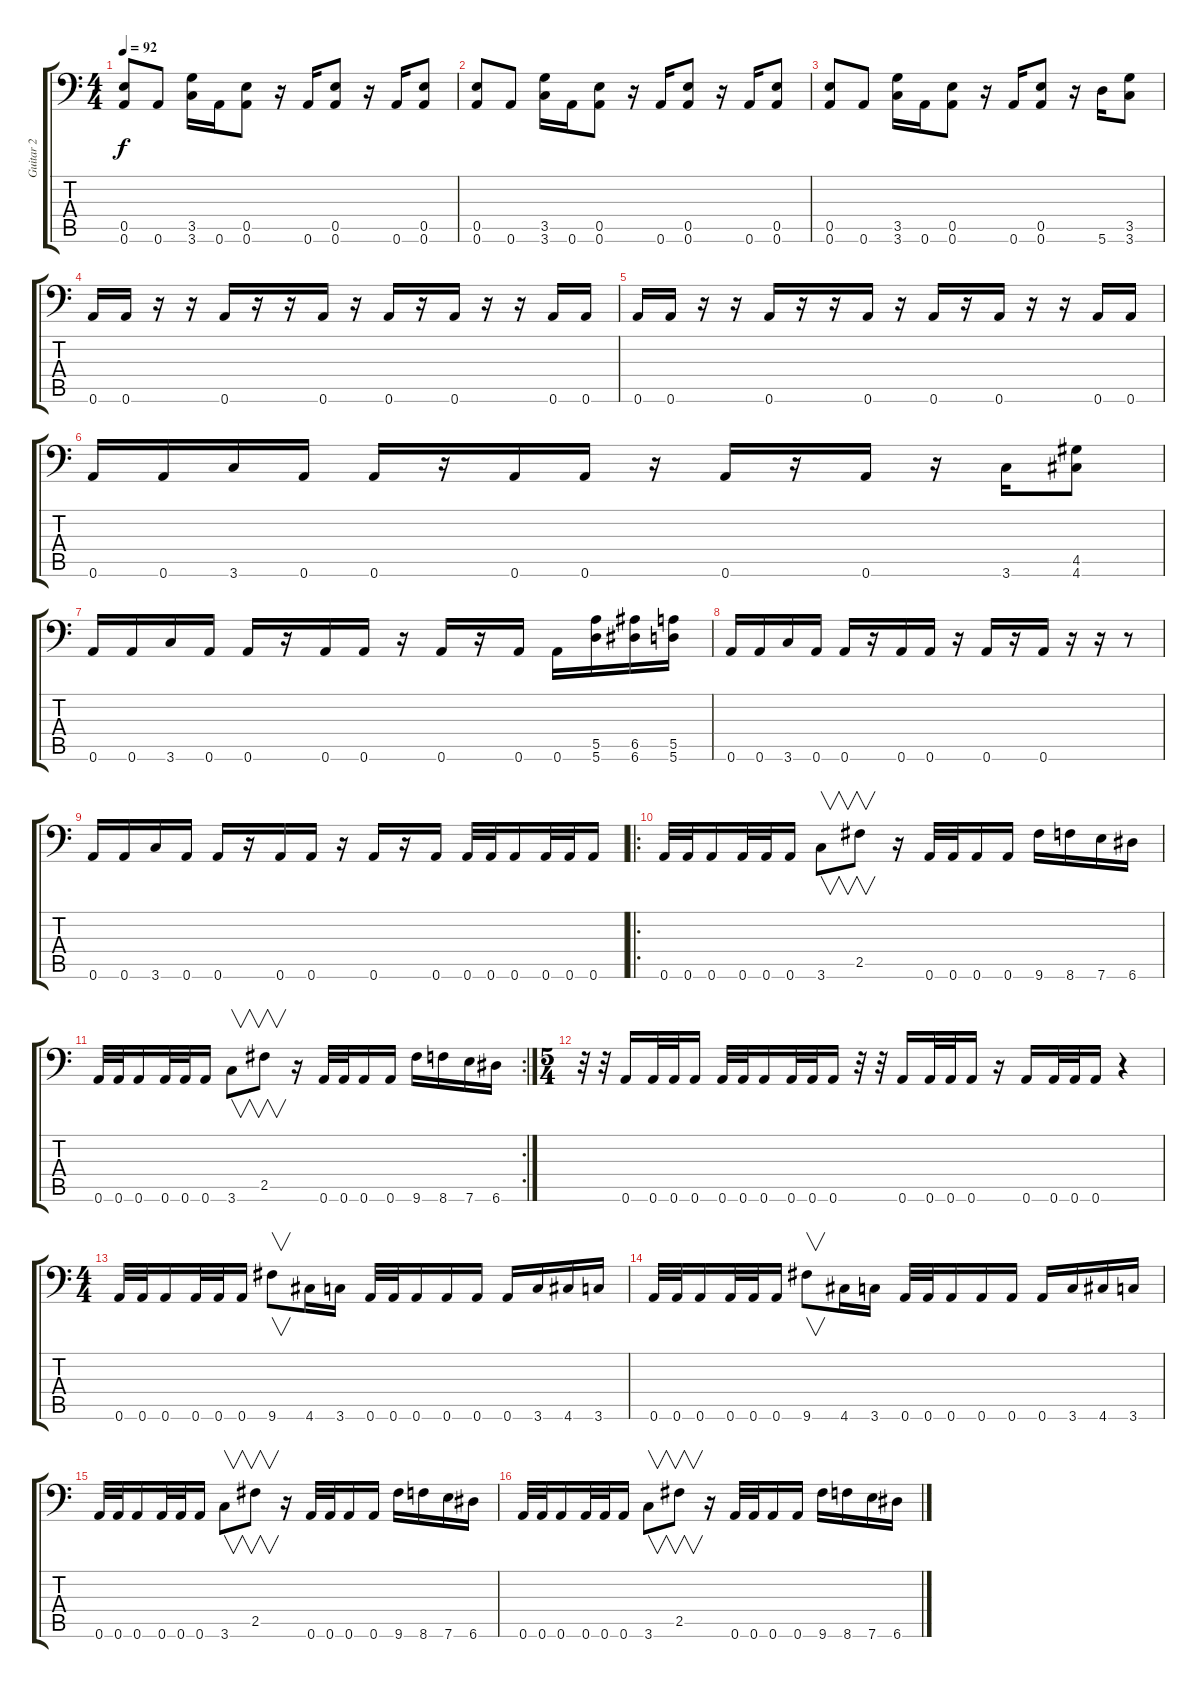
\track ("Guitar 2" "Guitar 2") {instrument distortionguitar}
\staff {score tabs}
\tuning (B3 Gb3 D3 A2 E2 A1) {hide}
\ts (4 4)
\tempo 92
\clef f4
\ks c
(0.5 0.6).8{dy f} 0.6.8 (3.5 3.6).16 0.6.16 (0.5 0.6).8 r.16 0.6.16 (0.5 0.6).8 r.16 0.6.16 (0.5 0.6).8 |
(0.5 0.6).8 0.6.8 (3.5 3.6).16 0.6.16 (0.5 0.6).8 r.16 0.6.16 (0.5 0.6).8 r.16 0.6.16 (0.5 0.6).8 |
(0.5 0.6).8 0.6.8 (3.5 3.6).16 0.6.16 (0.5 0.6).8 r.16 0.6.16 (0.5 0.6).8 r.16 5.6.16 (3.5 3.6).8 |
0.6.16 0.6.16 r.16 r.16 0.6.16 r.16 r.16 0.6.16 r.16 0.6.16 r.16 0.6.16 r.16 r.16 0.6.16 0.6.16 |
0.6.16 0.6.16 r.16 r.16 0.6.16 r.16 r.16 0.6.16 r.16 0.6.16 r.16 0.6.16 r.16 r.16 0.6.16 0.6.16 |
0.6.16 0.6.16 3.6.16 0.6.16 0.6.16 r.16 0.6.16 0.6.16 r.16 0.6.16 r.16 0.6.16 r.16 3.6.16 (4.5 4.6).8 |
0.6.16 0.6.16 3.6.16 0.6.16 0.6.16 r.16 0.6.16 0.6.16 r.16 0.6.16 r.16 0.6.16 0.6.16 (5.5 5.6).16 (6.5 6.6).16 (5.5 5.6).16 |
0.6.16 0.6.16 3.6.16 0.6.16 0.6.16 r.16 0.6.16 0.6.16 r.16 0.6.16 r.16 0.6.16 r.16 r.16 r.8 |
0.6.16 0.6.16 3.6.16 0.6.16 0.6.16 r.16 0.6.16 0.6.16 r.16 0.6.16 r.16 0.6.16 0.6.32 0.6.32 0.6.16 0.6.32 0.6.32 0.6.16 |
\ro
0.6.32 0.6.32 0.6.16 0.6.32 0.6.32 0.6.16 3.6.8{v} 2.5.8{v} r.16 0.6.32 0.6.32 0.6.16 0.6.16 9.6.16 8.6.16 7.6.16 6.6.16 |
\rc 2
0.6.32 0.6.32 0.6.16 0.6.32 0.6.32 0.6.16 3.6.8{v} 2.5.8{v} r.16 0.6.32 0.6.32 0.6.16 0.6.16 9.6.16 8.6.16 7.6.16 6.6.16 |
\ts (5 4)
r.32 r.32 0.6.16 0.6.32 0.6.32 0.6.16 0.6.32 0.6.32 0.6.16 0.6.32 0.6.32 0.6.16 r.32 r.32 0.6.16 0.6.32 0.6.32 0.6.16 r.16 0.6.16 0.6.32 0.6.32 0.6.16 r.4 |
\ts (4 4)
0.6.32 0.6.32 0.6.16 0.6.32 0.6.32 0.6.16 9.6.8{v} 4.6.16 3.6.16 0.6.32 0.6.32 0.6.16 0.6.16 0.6.16 0.6.16 3.6.16 4.6.16 3.6.16 |
0.6.32 0.6.32 0.6.16 0.6.32 0.6.32 0.6.16 9.6.8{v} 4.6.16 3.6.16 0.6.32 0.6.32 0.6.16 0.6.16 0.6.16 0.6.16 3.6.16 4.6.16 3.6.16 |
0.6.32 0.6.32 0.6.16 0.6.32 0.6.32 0.6.16 3.6.8{v} 2.5.8{v} r.16 0.6.32 0.6.32 0.6.16 0.6.16 9.6.16 8.6.16 7.6.16 6.6.16 |
0.6.32 0.6.32 0.6.16 0.6.32 0.6.32 0.6.16 3.6.8{v} 2.5.8{v} r.16 0.6.32 0.6.32 0.6.16 0.6.16 9.6.16 8.6.16 7.6.16 6.6.16
